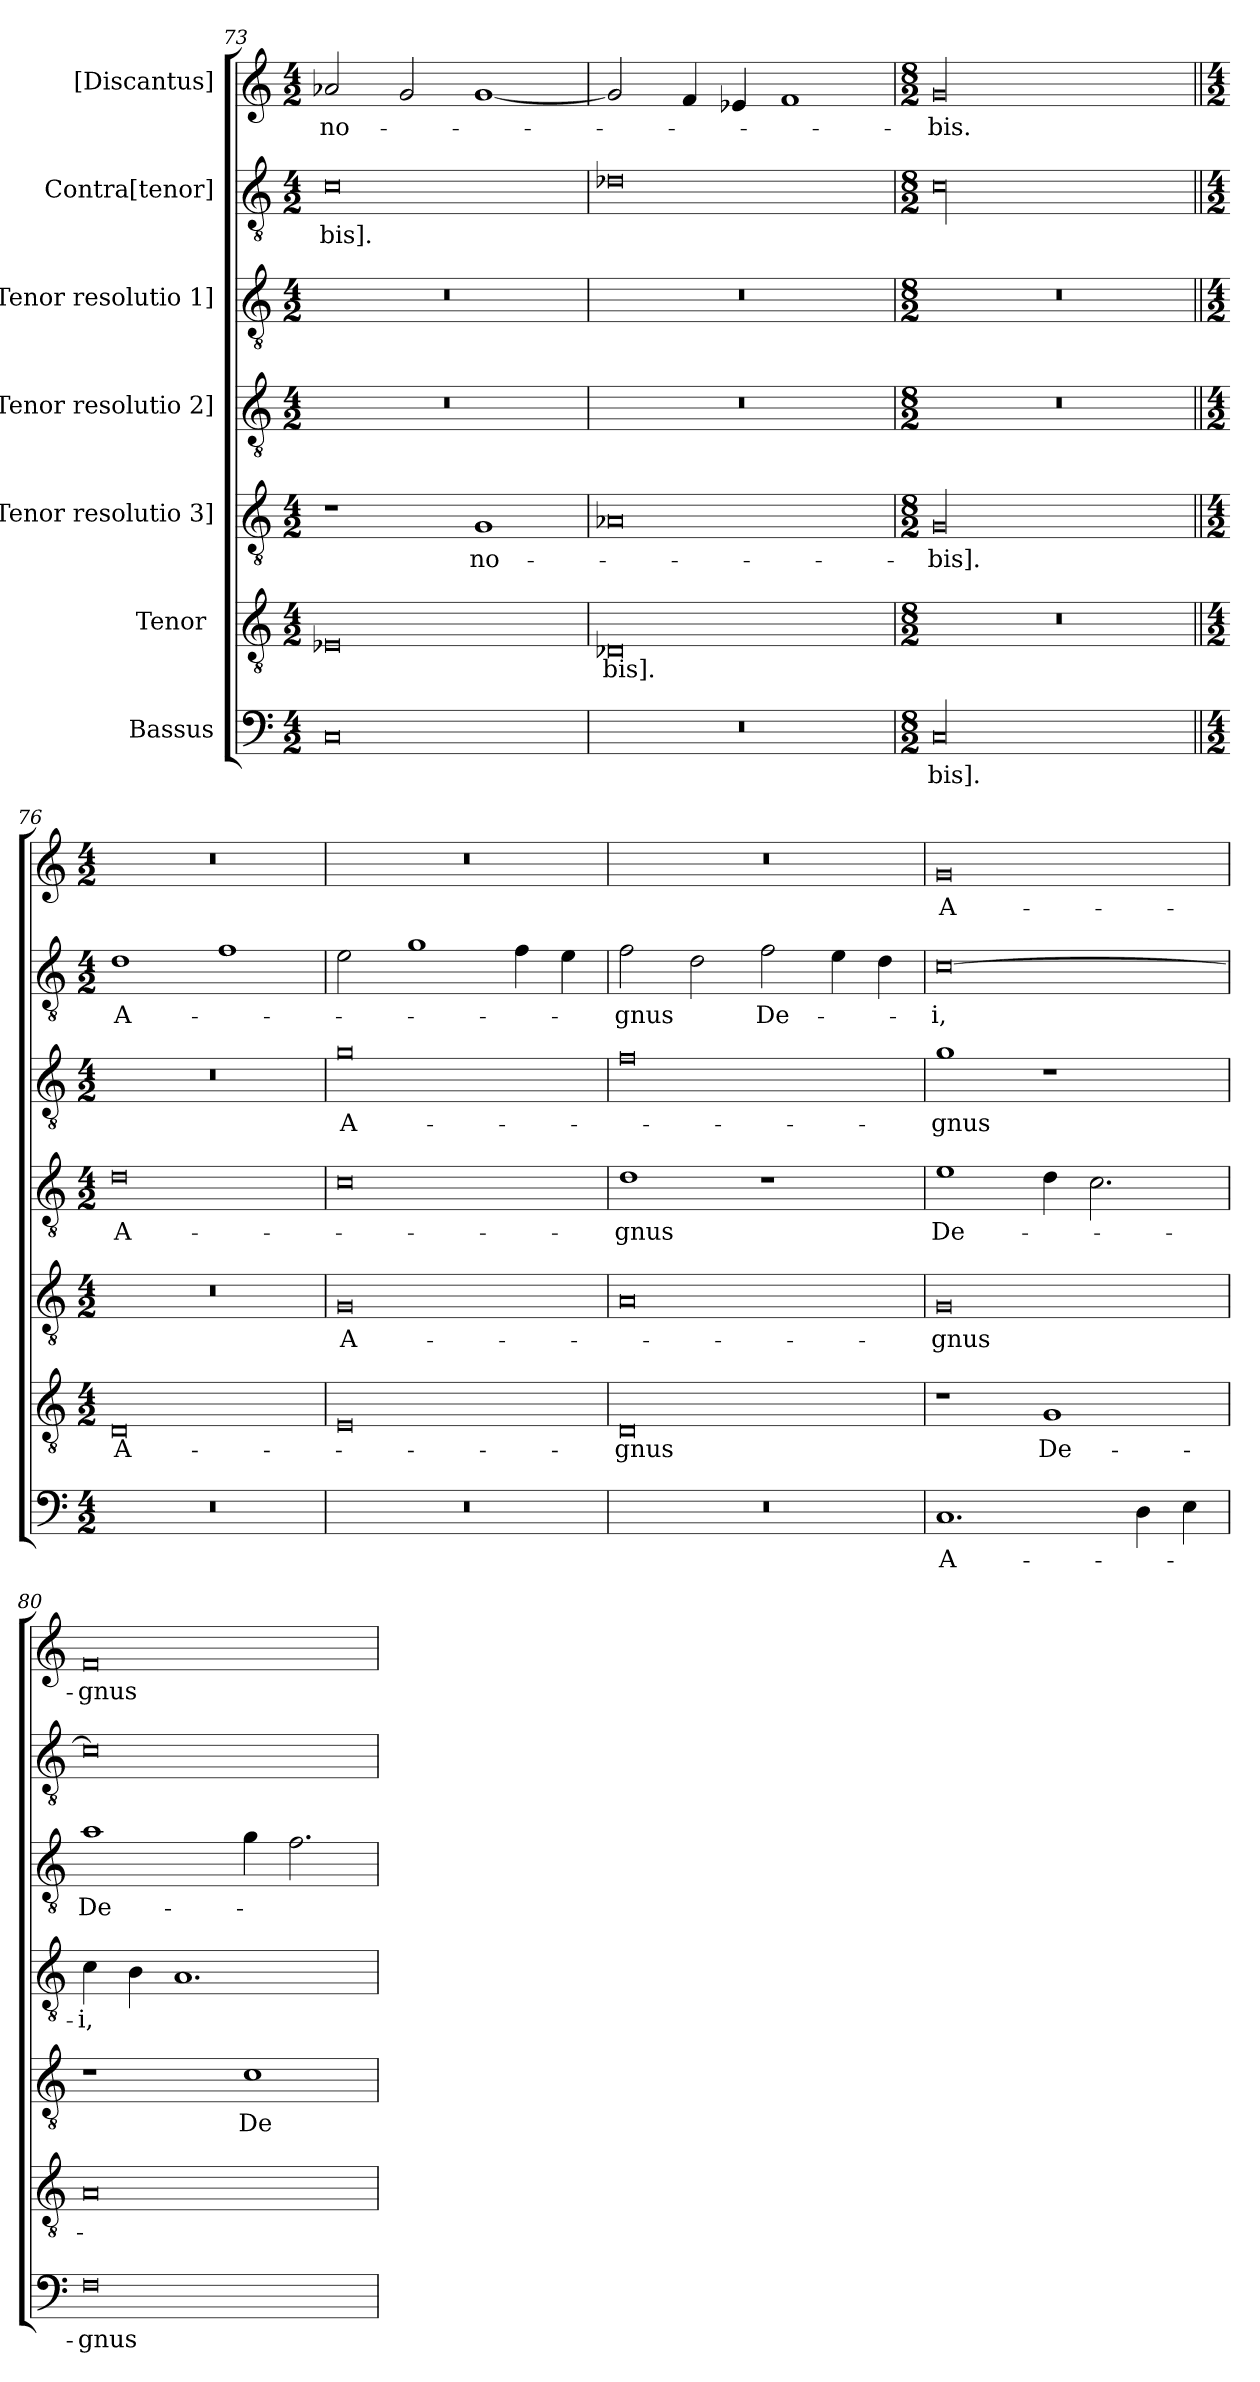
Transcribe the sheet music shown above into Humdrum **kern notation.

**kern	**text	**kern	**text	**kern	**text	**kern	**text	**kern	**text	**kern	**text	**kern	**text
*part7	*part7	*part6	*part6	*part5	*part5	*part4	*part4	*part3	*part3	*part2	*part2	*part1	*part1
*staff7	*staff7	*staff6	*staff6	*staff5	*staff5	*staff4	*staff4	*staff3	*staff3	*staff2	*staff2	*staff1	*staff1
*I"Bassus	*	*I"Tenor [4]	*	*I"[Tenor resolutio 3]	*	*I"[Tenor resolutio 2]	*	*I"[Tenor resolutio 1]	*	*I"Contra[tenor]	*	*I"[Discantus]	*
*clefF4	*	*clefGv2	*	*clefGv2	*	*clefGv2	*	*clefGv2	*	*clefGv2	*	*clefG2	*
*k[]	*	*k[]	*	*k[]	*	*k[]	*	*k[]	*	*k[]	*	*k[]	*
*M4/2	*	*M4/2	*	*M4/2	*	*M4/2	*	*M4/2	*	*M4/2	*	*M4/2	*
=73	=73	=73	=73	=73	=73	=73	=73	=73	=73	=73	=73	=73	=73
0C/	.	0E-X/	.	1r	.	0r	.	0r	.	0c\	-bis].	2a-X/	no-
.	.	.	.	.	.	.	.	.	.	.	.	2g/	.
.	.	.	.	1G/	no-	.	.	.	.	.	.	[1g/	.
=74	=74	=74	=74	=74	=74	=74	=74	=74	=74	=74	=74	=74	=74
0r	.	0D-X/	-bis].	0A-X/	.	0r	.	0r	.	0d-X\	.	2g/]	.
.	.	.	.	.	.	.	.	.	.	.	.	4f/	.
.	.	.	.	.	.	.	.	.	.	.	.	4e-X/	.
.	.	.	.	.	.	.	.	.	.	.	.	1f/	.
=75	=75	=75	=75	=75	=75	=75	=75	=75	=75	=75	=75	=75	=75
*M8/2	*	*M8/2	*	*M8/2	*	*M8/2	*	*M8/2	*	*M8/2	*	*M8/2	*
00C/	-bis].	00r	.	00G/	-bis].	00r	.	00r	.	00c\	.	00g/	-bis.
=76||	=76||	=76||	=76||	=76||	=76||	=76||	=76||	=76||	=76||	=76||	=76||	=76||	=76||
*M4/2	*	*M4/2	*	*M4/2	*	*M4/2	*	*M4/2	*	*M4/2	*	*M4/2	*
0r	.	0D/	A-	0r	.	0d\	A-	0r	.	1d\	A-	0r	.
.	.	.	.	.	.	.	.	.	.	1f\	.	.	.
=77	=77	=77	=77	=77	=77	=77	=77	=77	=77	=77	=77	=77	=77
0r	.	0E/	.	0G/	A-	0c\	.	0g\	A-	2e\	.	0r	.
.	.	.	.	.	.	.	.	.	.	1g\	.	.	.
.	.	.	.	.	.	.	.	.	.	4f\	.	.	.
.	.	.	.	.	.	.	.	.	.	4e\	.	.	.
=78	=78	=78	=78	=78	=78	=78	=78	=78	=78	=78	=78	=78	=78
0r	.	0D/	-gnus	0A/	.	1d\	-gnus	0f\	.	2f\	-gnus	0r	.
.	.	.	.	.	.	.	.	.	.	2d\	.	.	.
.	.	.	.	.	.	1r	.	.	.	2f\	De-	.	.
.	.	.	.	.	.	.	.	.	.	4e\	.	.	.
.	.	.	.	.	.	.	.	.	.	4d\	.	.	.
=79	=79	=79	=79	=79	=79	=79	=79	=79	=79	=79	=79	=79	=79
1.C/	A-	1r	.	0G/	-gnus	1e\	De-	1g\	-gnus	[0c\	-i,	0g/	A-
.	.	1G/	De-	.	.	4d\	.	1r	.	.	.	.	.
.	.	.	.	.	.	2.c\	.	.	.	.	.	.	.
4D\	.	.	.	.	.	.	.	.	.	.	.	.	.
4E\	.	.	.	.	.	.	.	.	.	.	.	.	.
=80	=80	=80	=80	=80	=80	=80	=80	=80	=80	=80	=80	=80	=80
0F\	-gnus	0A/	.	1r	.	4c\	-i,	1a\	De-	0c\]	.	0f/	-gnus
.	.	.	.	.	.	4B\	.	.	.	.	.	.	.
.	.	.	.	.	.	1.A/	.	.	.	.	.	.	.
.	.	.	.	1c\	De-	.	.	4g\	.	.	.	.	.
.	.	.	.	.	.	.	.	2.f\	.	.	.	.	.
=	=	=	=	=	=	=	=	=	=	=	=	=	=
*-	*-	*-	*-	*-	*-	*-	*-	*-	*-	*-	*-	*-	*-
